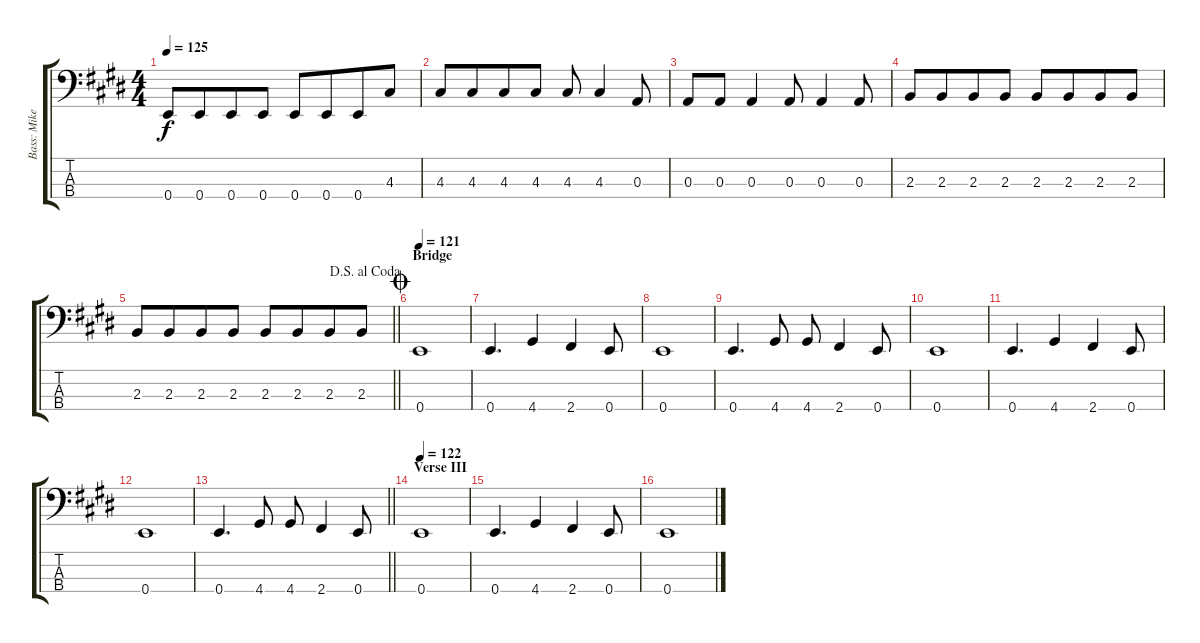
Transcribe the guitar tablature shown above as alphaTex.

\track ("Bass: Mike" "Bass: Mike") {instrument electricbassfinger}
\staff {score tabs}
\tuning (G2 D2 A1 E1) {hide}
\ts (4 4)
\tempo 125
\clef f4
\ks e
0.4.8{dy f} 0.4.8{beam merge} 0.4.8 0.4.8{beam split} 0.4.8 0.4.8{beam merge} 0.4.8 4.3.8 |
4.3.8 4.3.8{beam merge} 4.3.8 4.3.8 4.3.8 4.3.4 0.3.8 |
0.3.8 0.3.8{beam merge} 0.3.4 0.3.8 0.3.4 0.3.8 |
2.3.8 2.3.8{beam merge} 2.3.8{beam merge} 2.3.8 2.3.8 2.3.8{beam merge} 2.3.8{beam merge} 2.3.8 |
\jump dalsegnoalcoda
\barLineRight lightlight
2.3.8 2.3.8{beam merge} 2.3.8{beam merge} 2.3.8 2.3.8 2.3.8{beam merge} 2.3.8{beam merge} 2.3.8 |
\section ("" "Bridge")
\jump coda
\tempo 121
0.4.1 |
0.4.4{d} 4.4.4 2.4.4 0.4.8 |
0.4.1 |
0.4.4{d} 4.4.8 4.4.8 2.4.4 0.4.8 |
0.4.1 |
0.4.4{d} 4.4.4 2.4.4 0.4.8 |
0.4.1 |
\barLineRight lightlight
0.4.4{d} 4.4.8 4.4.8 2.4.4 0.4.8 |
\section ("" "Verse III")
\tempo 122
0.4.1 |
0.4.4{d} 4.4.4 2.4.4 0.4.8 |
0.4.1
